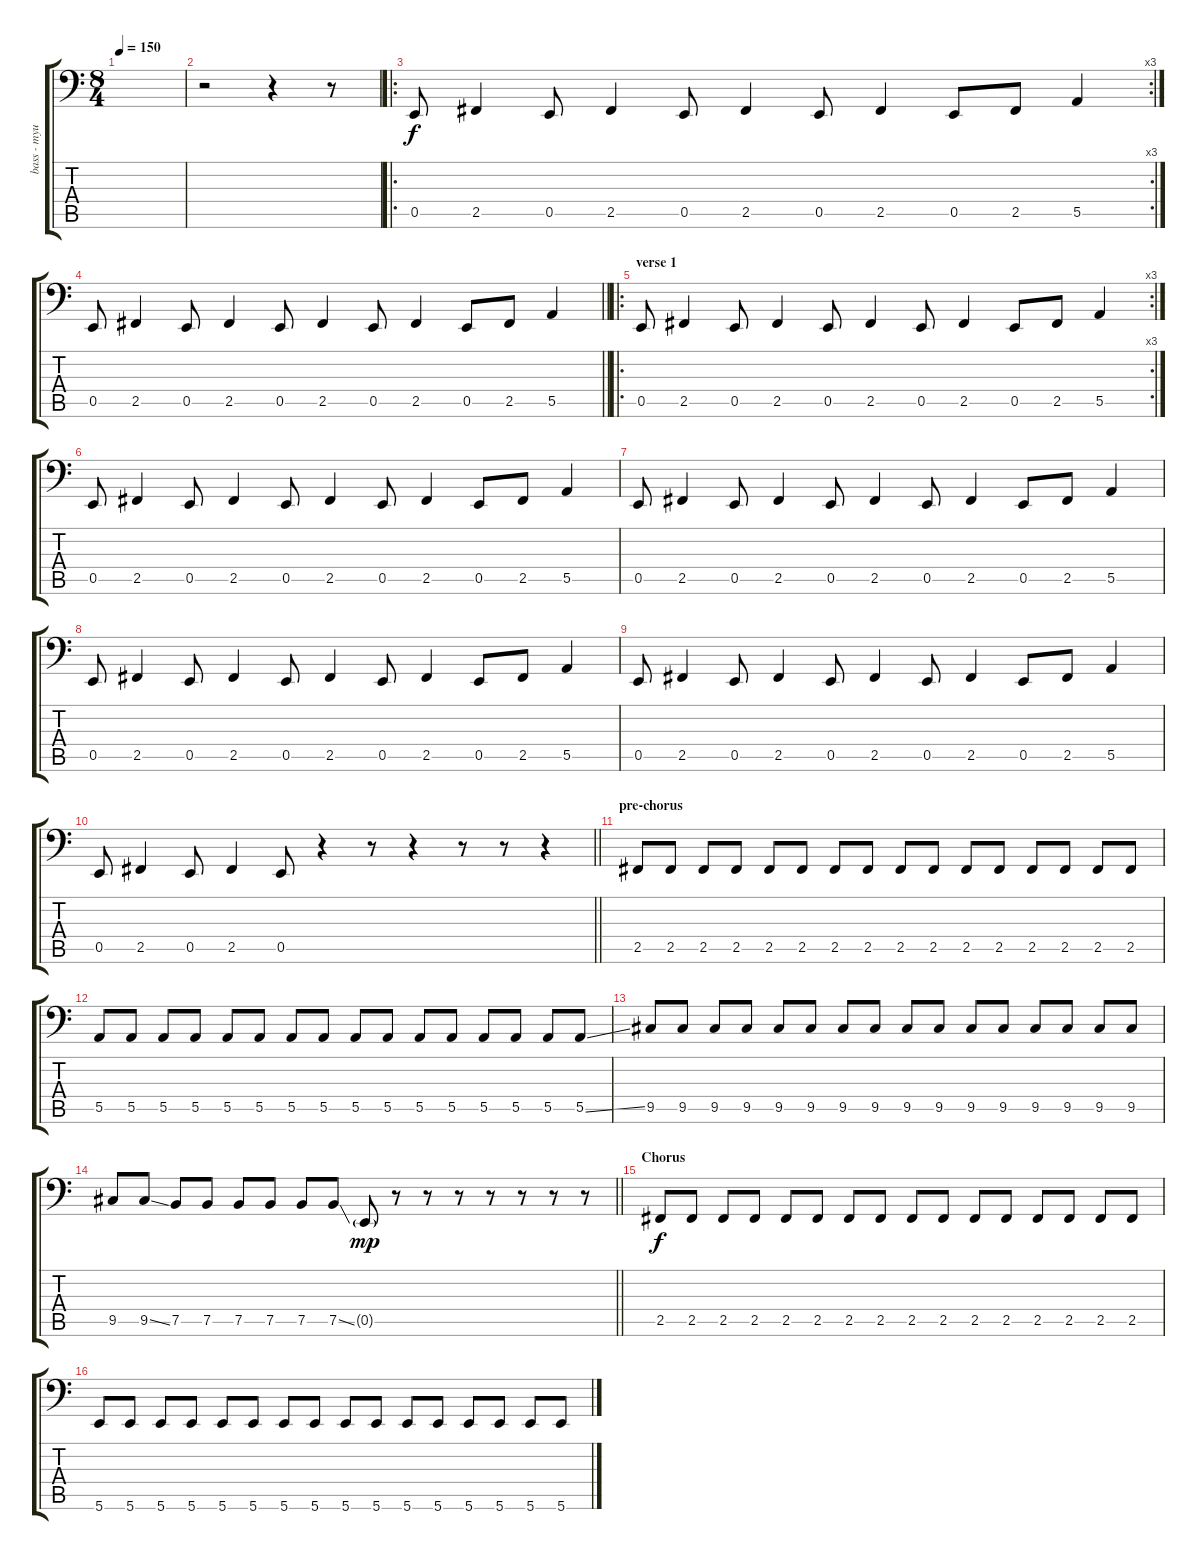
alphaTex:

\track ("bass - myung" "bass - myu") {instrument electricbassfinger}
\staff {score tabs}
\tuning (C3 G2 D2 A1 E1 B0) {hide}
\ts (8 4)
\tempo 150
\clef f4
\ks c
|
r.2 r.4 r.8 |
\ro
\rc 3
0.5.8 2.5.4 0.5.8 2.5.4 0.5.8 2.5.4 0.5.8 2.5.4 0.5.8 2.5.8 5.5.4 |
\barLineRight lightlight
0.5.8 2.5.4 0.5.8 2.5.4 0.5.8 2.5.4 0.5.8 2.5.4 0.5.8 2.5.8 5.5.4 |
\ro
\rc 3
\section ("" "verse 1")
0.5.8 2.5.4 0.5.8 2.5.4 0.5.8 2.5.4 0.5.8 2.5.4 0.5.8 2.5.8 5.5.4 |
0.5.8 2.5.4 0.5.8 2.5.4 0.5.8 2.5.4 0.5.8 2.5.4 0.5.8 2.5.8 5.5.4 |
0.5.8 2.5.4 0.5.8 2.5.4 0.5.8 2.5.4 0.5.8 2.5.4 0.5.8 2.5.8 5.5.4 |
0.5.8 2.5.4 0.5.8 2.5.4 0.5.8 2.5.4 0.5.8 2.5.4 0.5.8 2.5.8 5.5.4 |
0.5.8 2.5.4 0.5.8 2.5.4 0.5.8 2.5.4 0.5.8 2.5.4 0.5.8 2.5.8 5.5.4 |
\barLineRight lightlight
0.5.8 2.5.4 0.5.8 2.5.4 0.5.8 r.4 r.8 r.4 r.8 r.8 r.4 |
\section ("" "pre-chorus")
2.5.8 2.5.8 2.5.8 2.5.8 2.5.8 2.5.8 2.5.8 2.5.8 2.5.8 2.5.8 2.5.8 2.5.8 2.5.8 2.5.8 2.5.8 2.5.8 |
5.5.8 5.5.8 5.5.8 5.5.8 5.5.8 5.5.8 5.5.8 5.5.8 5.5.8 5.5.8 5.5.8 5.5.8 5.5.8 5.5.8 5.5.8 5.5{ss}.8 |
9.5.8 9.5.8 9.5.8 9.5.8 9.5.8 9.5.8 9.5.8 9.5.8 9.5.8 9.5.8 9.5.8 9.5.8 9.5.8 9.5.8 9.5.8 9.5.8 |
\barLineRight lightlight
9.5.8 9.5{ss}.8 7.5.8 7.5.8 7.5.8 7.5.8 7.5.8 7.5{ss}.8 0.5{g}.8{dy mp} r.8 r.8 r.8 r.8 r.8 r.8 r.8 |
\section ("" "Chorus")
2.5.8{dy f} 2.5.8 2.5.8 2.5.8 2.5.8 2.5.8 2.5.8 2.5.8 2.5.8 2.5.8 2.5.8 2.5.8 2.5.8 2.5.8 2.5.8 2.5.8 |
5.6.8 5.6.8 5.6.8 5.6.8 5.6.8 5.6.8 5.6.8 5.6.8 5.6.8 5.6.8 5.6.8 5.6.8 5.6.8 5.6.8 5.6.8 5.6.8
